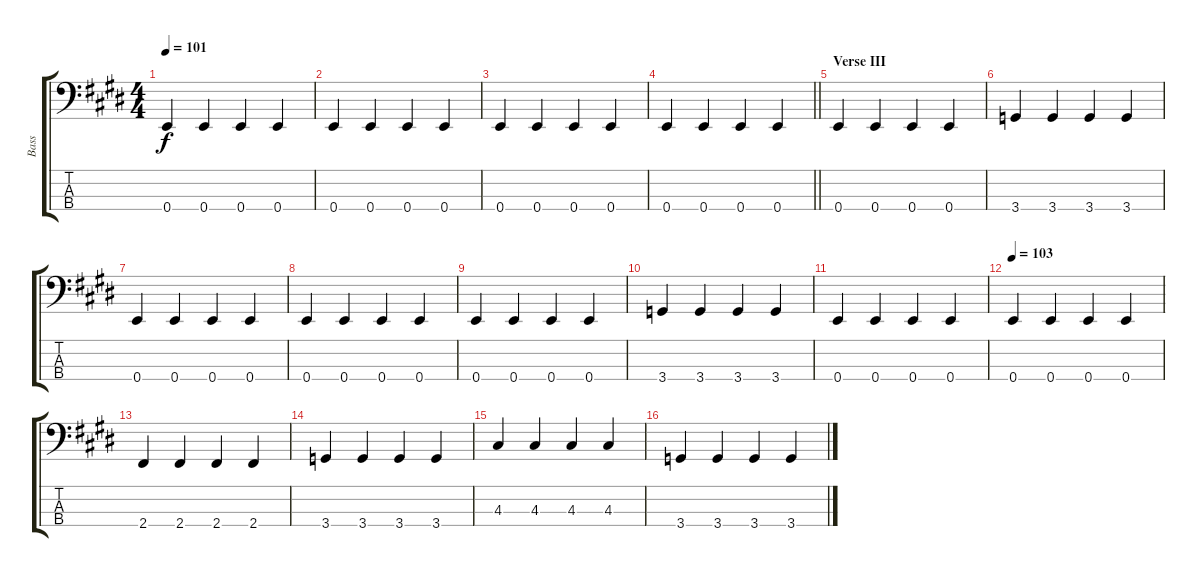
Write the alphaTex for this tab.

\track ("Bass" "Bass") {instrument electricbassfinger}
\staff {score tabs}
\tuning (G2 D2 A1 E1) {hide}
\ts (4 4)
\tempo 101
\clef f4
\ks e
0.4.4{dy f} 0.4.4 0.4.4 0.4.4 |
0.4.4 0.4.4 0.4.4 0.4.4 |
0.4.4 0.4.4 0.4.4 0.4.4 |
\barLineRight lightlight
0.4.4 0.4.4 0.4.4 0.4.4 |
\section ("" "Verse III")
0.4.4 0.4.4 0.4.4 0.4.4 |
3.4.4 3.4.4 3.4.4 3.4.4 |
0.4.4 0.4.4 0.4.4 0.4.4 |
0.4.4 0.4.4 0.4.4 0.4.4 |
0.4.4 0.4.4 0.4.4 0.4.4 |
3.4.4 3.4.4 3.4.4 3.4.4 |
0.4.4 0.4.4 0.4.4 0.4.4 |
\tempo 103
0.4.4 0.4.4 0.4.4 0.4.4 |
2.4.4 2.4.4 2.4.4 2.4.4 |
3.4.4 3.4.4 3.4.4 3.4.4 |
4.3.4 4.3.4 4.3.4 4.3.4 |
3.4.4 3.4.4 3.4.4 3.4.4
